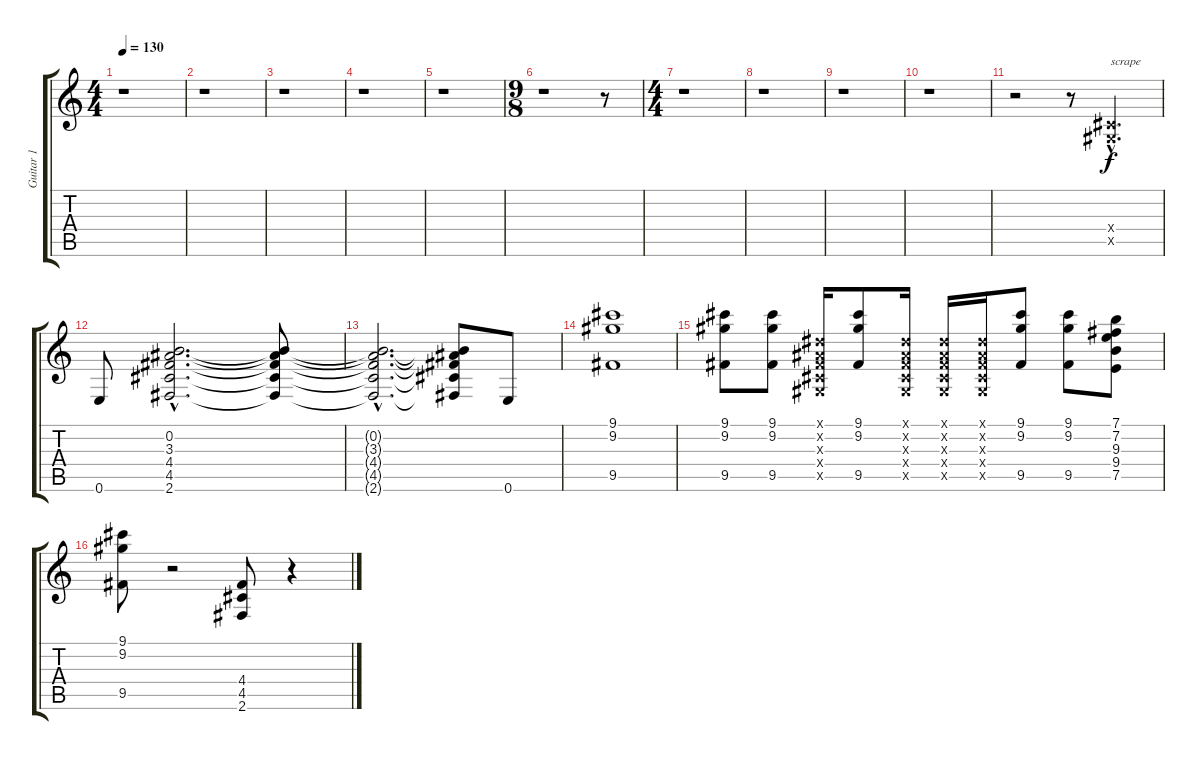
\track ("Guitar 1" "Guitar 1") {instrument overdrivenguitar}
\staff {score tabs}
\tuning (E4 B3 G3 D3 A2 E2) {hide}
\ts (4 4)
\tempo 130
\clef g2
\ks c
r.1{dy f} |
r.1 |
r.1 |
r.1 |
r.1 |
\ts (9 8)
r.1 r.8 |
\ts (4 4)
r.1 |
r.1 |
r.1 |
r.1 |
r.2 r.8 (-1.4{hac x} -1.5{hac x}).4{d txt "scrape"} |
0.6.8 (0.2{hac} 3.3{hac} 4.4{hac} 4.5{hac} 2.6{hac}).2{d} (0.2{t} 3.3{t} 4.4{t} 4.5{t} 2.6{t}).8 |
(0.2{hac t} 3.3{hac t} 4.4{hac t} 4.5{hac t} 2.6{hac t}).2{d} (0.2{t} 3.3{t} 4.4{t} 4.5{t} 2.6{t}).8 0.6.8 |
(9.1 9.2 9.5).1 |
(9.1 9.2 9.5).8 (9.1 9.2 9.5).8 (-1.1{x} -1.2{x} -1.3{x} -1.4{x} -1.5{x}).16 (9.1 9.2 9.5).8 (-1.1{x} -1.2{x} -1.3{x} -1.4{x} -1.5{x}).16 (-1.1{x} -1.2{x} -1.3{x} -1.4{x} -1.5{x}).16 (-1.1{x} -1.2{x} -1.3{x} -1.4{x} -1.5{x}).16 (9.1 9.2 9.5).8 (9.1 9.2 9.5).8 (7.1 7.2 9.3 9.4 7.5).8 |
(9.1 9.2 9.5).8 r.2 (4.4 4.5 2.6).8 r.4
